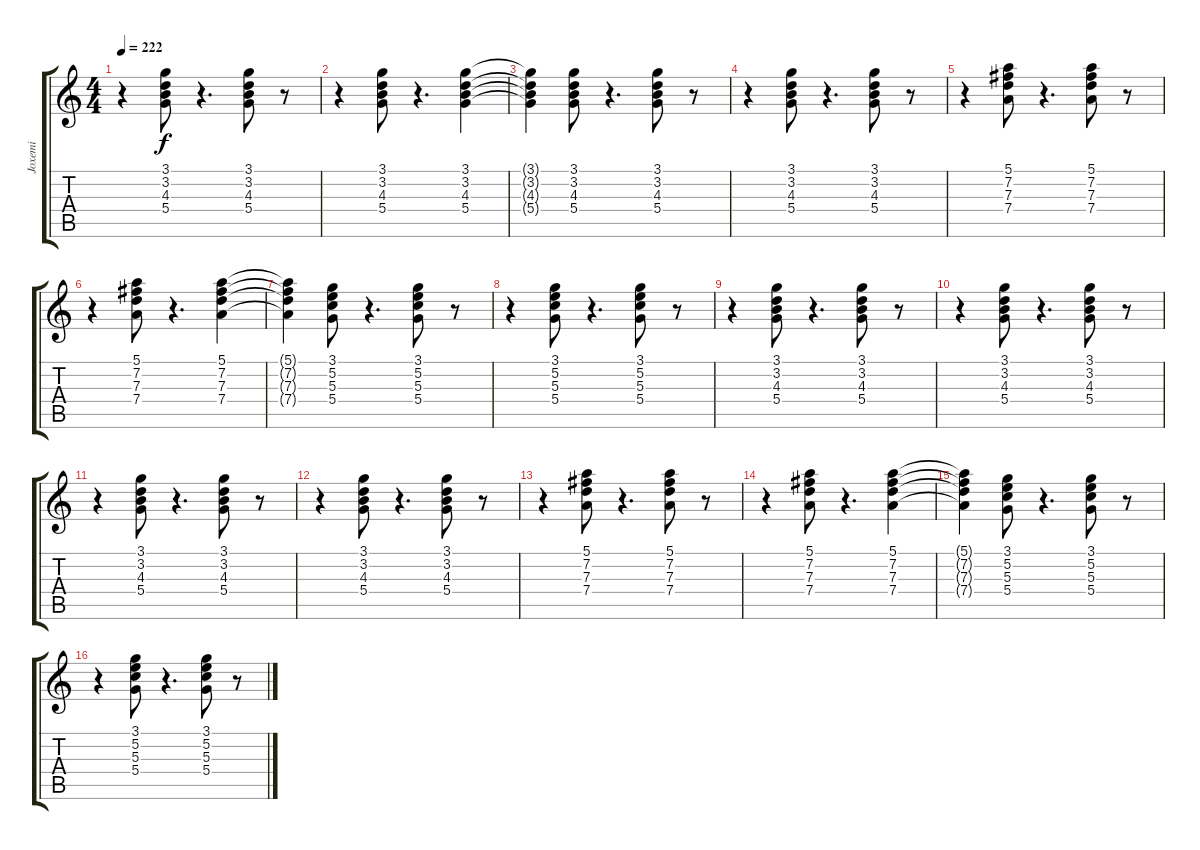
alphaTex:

\track ("Joxemi" "Joxemi") {instrument electricguitarjazz}
\staff {score tabs}
\tuning (E4 B3 G3 D3 A2 E2) {hide}
\ts (4 4)
\tempo 222
\clef g2
\ks c
r.4{dy f} (3.1 3.2 4.3 5.4).8 r.4{d} (3.1 3.2 4.3 5.4).8 r.8 |
r.4 (3.1 3.2 4.3 5.4).8 r.4{d} (3.1 3.2 4.3 5.4).4 |
(3.1{t} 3.2{t} 4.3{t} 5.4{t}).4 (3.1 3.2 4.3 5.4).8 r.4{d} (3.1 3.2 4.3 5.4).8 r.8 |
r.4 (3.1 3.2 4.3 5.4).8 r.4{d} (3.1 3.2 4.3 5.4).8 r.8 |
r.4 (5.1 7.2 7.3 7.4).8 r.4{d} (5.1 7.2 7.3 7.4).8 r.8 |
r.4 (5.1 7.2 7.3 7.4).8 r.4{d} (5.1 7.2 7.3 7.4).4 |
(5.1{t} 7.2{t} 7.3{t} 7.4{t}).4 (3.1 5.2 5.3 5.4).8 r.4{d} (3.1 5.2 5.3 5.4).8 r.8 |
r.4 (3.1 5.2 5.3 5.4).8 r.4{d} (3.1 5.2 5.3 5.4).8 r.8 |
r.4 (3.1 3.2 4.3 5.4).8 r.4{d} (3.1 3.2 4.3 5.4).8 r.8 |
r.4 (3.1 3.2 4.3 5.4).8 r.4{d} (3.1 3.2 4.3 5.4).8 r.8 |
r.4 (3.1 3.2 4.3 5.4).8 r.4{d} (3.1 3.2 4.3 5.4).8 r.8 |
r.4 (3.1 3.2 4.3 5.4).8 r.4{d} (3.1 3.2 4.3 5.4).8 r.8 |
r.4 (5.1 7.2 7.3 7.4).8 r.4{d} (5.1 7.2 7.3 7.4).8 r.8 |
r.4 (5.1 7.2 7.3 7.4).8 r.4{d} (5.1 7.2 7.3 7.4).4 |
(5.1{t} 7.2{t} 7.3{t} 7.4{t}).4 (3.1 5.2 5.3 5.4).8 r.4{d} (3.1 5.2 5.3 5.4).8 r.8 |
r.4 (3.1 5.2 5.3 5.4).8 r.4{d} (3.1 5.2 5.3 5.4).8 r.8
